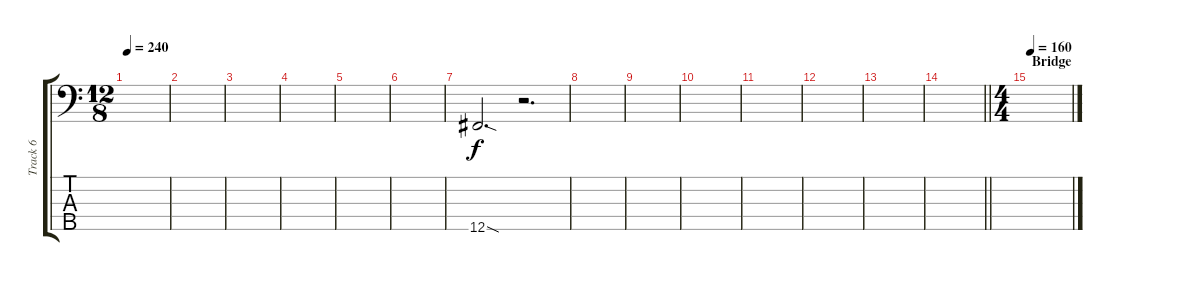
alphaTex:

\track ("Track 6" "Track 6") {instrument fretlessbass}
\staff {score tabs}
\tuning (D2 A1 E1 B0 Gb0) {hide}
\ts (12 8)
\tempo 240
\clef f4
\ks c
|
|
|
|
|
|
12.5{sod}.2{d} r.2{d} |
|
|
|
|
|
|
\barLineRight lightlight
|
\ts (4 4)
\section ("" "Bridge")
\tempo 160
